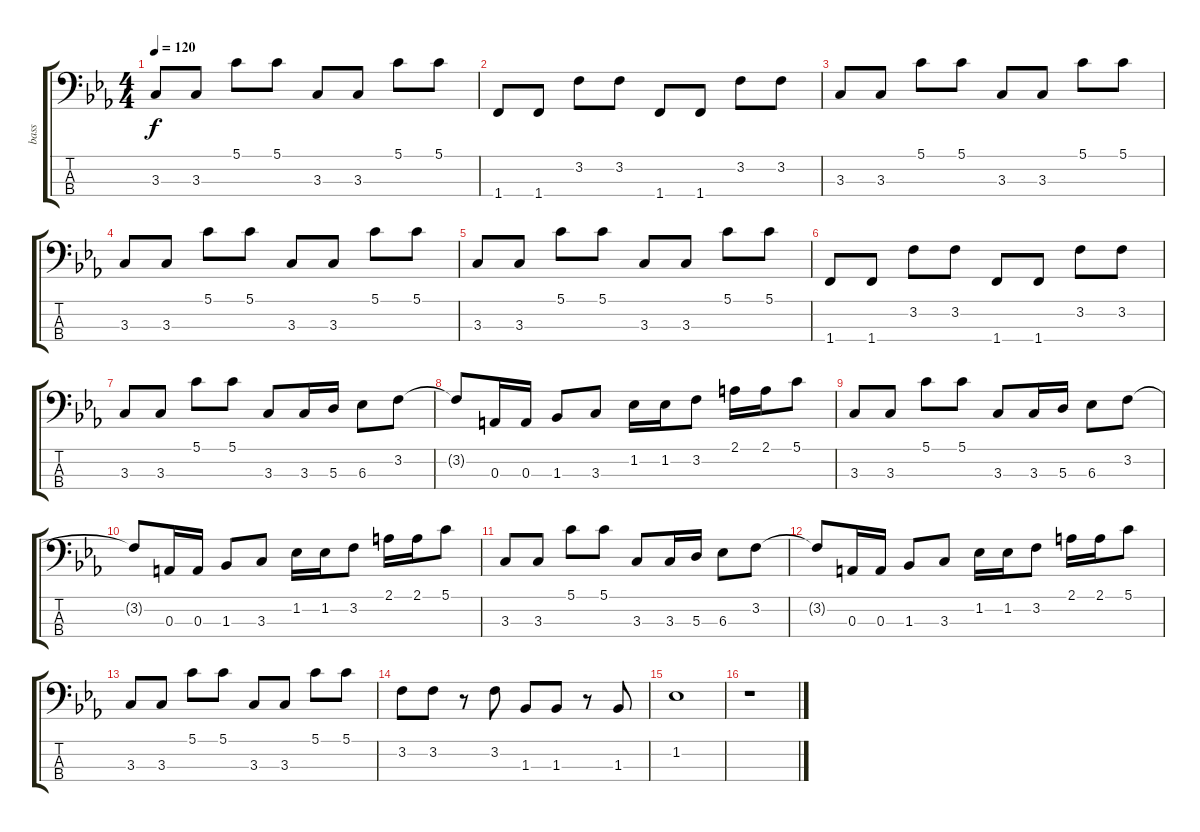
\track ("bass" "bass") {instrument electricbassfinger}
\staff {score tabs}
\tuning (G2 D2 A1 E1) {hide}
\ts (4 4)
\tempo 120
\clef f4
\ks eb
3.3.8{dy f} 3.3.8 5.1.8 5.1.8 3.3.8 3.3.8 5.1.8 5.1.8 |
1.4.8 1.4.8 3.2.8 3.2.8 1.4.8 1.4.8 3.2.8 3.2.8 |
3.3.8 3.3.8 5.1.8 5.1.8 3.3.8 3.3.8 5.1.8 5.1.8 |
3.3.8 3.3.8 5.1.8 5.1.8 3.3.8 3.3.8 5.1.8 5.1.8 |
3.3.8 3.3.8 5.1.8 5.1.8 3.3.8 3.3.8 5.1.8 5.1.8 |
1.4.8 1.4.8 3.2.8 3.2.8 1.4.8 1.4.8 3.2.8 3.2.8 |
3.3.8 3.3.8 5.1.8 5.1.8 3.3.8 3.3.16 5.3.16 6.3.8 3.2.8 |
3.2{t}.8 0.3.16 0.3.16 1.3.8 3.3.8 1.2.16 1.2.16 3.2.8 2.1.16 2.1.16 5.1.8 |
3.3.8 3.3.8 5.1.8 5.1.8 3.3.8 3.3.16 5.3.16 6.3.8 3.2.8 |
3.2{t}.8 0.3.16 0.3.16 1.3.8 3.3.8 1.2.16 1.2.16 3.2.8 2.1.16 2.1.16 5.1.8 |
3.3.8 3.3.8 5.1.8 5.1.8 3.3.8 3.3.16 5.3.16 6.3.8 3.2.8 |
3.2{t}.8 0.3.16 0.3.16 1.3.8 3.3.8 1.2.16 1.2.16 3.2.8 2.1.16 2.1.16 5.1.8 |
3.3.8 3.3.8 5.1.8 5.1.8 3.3.8 3.3.8 5.1.8 5.1.8 |
3.2.8 3.2.8 r.8 3.2.8 1.3.8 1.3.8 r.8 1.3.8 |
1.2.1 |
r.1
